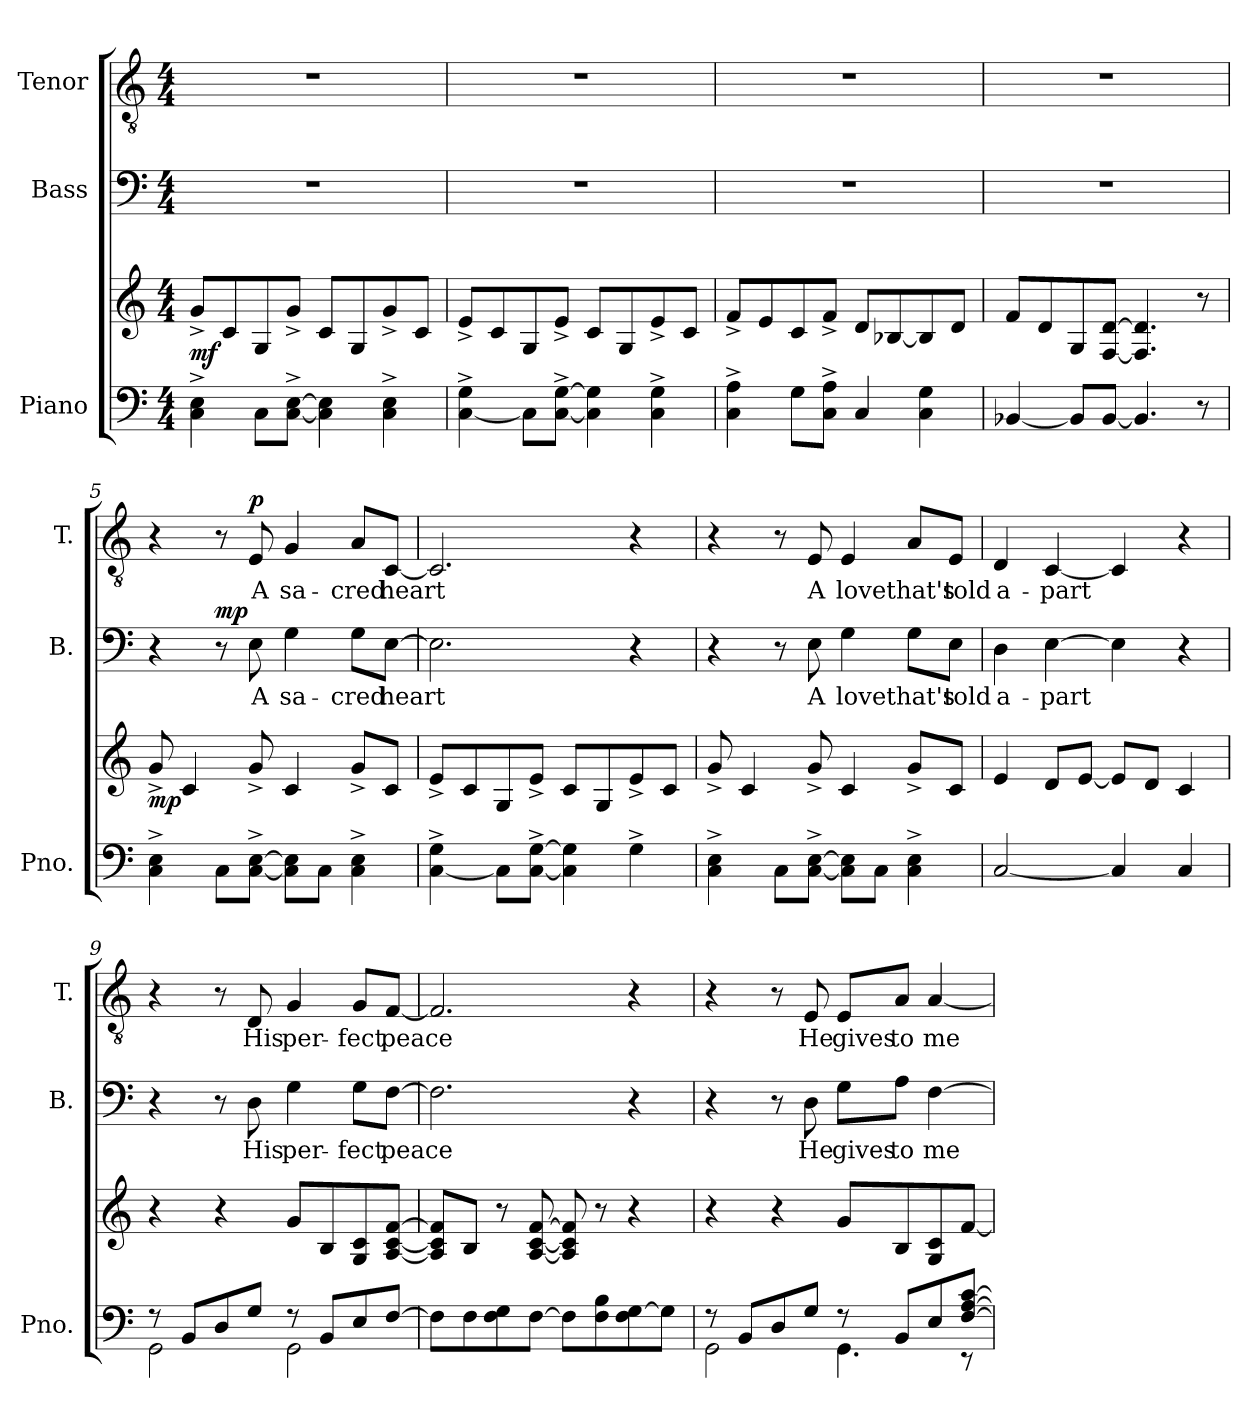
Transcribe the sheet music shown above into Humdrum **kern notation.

**kern	**kern	**dynam	**kern	**text	**dynam	**kern	**text	**dynam
*part3	*part3	*part3	*part2	*part2	*part2	*part1	*part1	*part1
*staff4	*staff3	*staff3/4	*staff2	*staff2	*staff2	*staff1	*staff1	*staff1
*I"Piano	*	*	*I"Bass	*	*	*I"Tenor	*	*
*I'Pno.	*	*	*I'B.	*	*	*I'T.	*	*
*clefF4	*clefG2	*	*clefF4	*	*	*clefGv2	*	*
*	*	*	*	*	*	*ITrd-7c-12	*	*
*k[]	*k[]	*	*k[]	*	*	*k[]	*	*
*M4/4	*M4/4	*	*M4/4	*	*	*M4/4	*	*
*MM100	*MM100	*	*MM100	*	*	*MM100	*	*
=1	=1	=1	=1	=1	=1	=1	=1	=1
!	!	!LO:DY:b	!	!	!	!	!	!
4C\^ 4E\^	8g^/L	mf	1r	.	.	1r	.	.
.	8c/	.	.	.	.	.	.	.
8C\L	8G/	.	.	.	.	.	.	.
[8C\^ [8E\^J	8g^/J	.	.	.	.	.	.	.
4C\] 4E\]	8c/L	.	.	.	.	.	.	.
.	8G/	.	.	.	.	.	.	.
4C\^ 4E\^	8g^/	.	.	.	.	.	.	.
.	8c/J	.	.	.	.	.	.	.
=2	=2	=2	=2	=2	=2	=2	=2	=2
[4C\^ 4G\^	8e^/L	.	1r	.	.	1r	.	.
.	8c/	.	.	.	.	.	.	.
8C\L]	8G/	.	.	.	.	.	.	.
[8C\^ [8G\^J	8e^/J	.	.	.	.	.	.	.
4C\] 4G\]	8c/L	.	.	.	.	.	.	.
.	8G/	.	.	.	.	.	.	.
4C\^ 4G\^	8e^/	.	.	.	.	.	.	.
.	8c/J	.	.	.	.	.	.	.
=3	=3	=3	=3	=3	=3	=3	=3	=3
4C\^ 4A\^	8f^/L	.	1r	.	.	1r	.	.
.	8e/	.	.	.	.	.	.	.
8G\L	8c/	.	.	.	.	.	.	.
8C\^ 8A\^J	8f^/J	.	.	.	.	.	.	.
4C/	8d/L	.	.	.	.	.	.	.
.	[8B-X/	.	.	.	.	.	.	.
4C\ 4G\	8B-/]	.	.	.	.	.	.	.
.	8d/J	.	.	.	.	.	.	.
=4	=4	=4	=4	=4	=4	=4	=4	=4
*^	*	*	*	*	*	*	*	*
[4BB-X/	2..ryy	8f/L	.	1r	.	.	1r	.	.
.	.	8d/	.	.	.	.	.	.	.
8BB-/L]	.	8G/	.	.	.	.	.	.	.
[8BB-/J	.	[8F/ [8d/J	.	.	.	.	.	.	.
4.BB-/]	.	4.F/] 4.d/]	.	.	.	.	.	.	.
8r	8ryy	8r	.	.	.	.	.	.	.
!!LO:LB:g=z
=5	=5	=5	=5	=5	=5	=5	=5	=5	=5
!	!	!	!LO:DY:b	!	!	!	!	!	!
*v	*v	*	*	*	*	*	*	*	*
4C\^ 4E\^	8g^/	mp	4r	.	.	4r	.	.
.	4c/	.	.	.	.	.	.	.
!	!	!	!	!	!LO:DY:a	!	!	!
8C\L	.	.	8r	.	mp	8r	.	.
!	!	!	!	!	!	!	!	!LO:DY:a
[8C\^ [8E\^J	8g^/	.	8E\	A	.	8e/	A	p
8C\] 8E\]L	4c/	.	4G\	sa-	.	4g/	sa-	.
8C\J	.	.	.	.	.	.	.	.
4C\^ 4E\^	8g^/L	.	8G\L	-cred	.	8a/L	-cred	.
.	8c/J	.	[8E\J	heart	.	[8c/J	heart	.
=6	=6	=6	=6	=6	=6	=6	=6	=6
[4C\^ 4G\^	8e^/L	.	2.E\]	.	.	2.c/]	.	.
.	8c/	.	.	.	.	.	.	.
8C\L]	8G/	.	.	.	.	.	.	.
[8C\^ [8G\^J	8e^/J	.	.	.	.	.	.	.
4C\] 4G\]	8c/L	.	.	.	.	.	.	.
.	8G/	.	.	.	.	.	.	.
4G^\	8e^/	.	4r	.	.	4r	.	.
.	8c/J	.	.	.	.	.	.	.
=7	=7	=7	=7	=7	=7	=7	=7	=7
4C\^ 4E\^	8g^/	.	4r	.	.	4r	.	.
.	4c/	.	.	.	.	.	.	.
8C\L	.	.	8r	.	.	8r	.	.
[8C\^ [8E\^J	8g^/	.	8E\	A	.	8e/	A	.
8C\] 8E\]L	4c/	.	4G\	love	.	4e/	love	.
8C\J	.	.	.	.	.	.	.	.
4C\^ 4E\^	8g^/L	.	8G\L	that's	.	8a/L	that's	.
.	8c/J	.	8E\J	told	.	8e/J	told	.
!!LO:PB:g=z
=8	=8	=8	=8	=8	=8	=8	=8	=8
[2C/	4e/	.	4D\	a-	.	4d/	a-	.
.	8d/L	.	[4E\	-part	.	[4c/	-part	.
.	[8e/J	.	.	.	.	.	.	.
4C/]	8e/L]	.	4E\]	.	.	4c/]	.	.
.	8d/J	.	.	.	.	.	.	.
4C/	4c/	.	4r	.	.	4r	.	.
!!LO:PB:g=z
=9	=9	=9	=9	=9	=9	=9	=9	=9
*^	*	*	*	*	*	*	*	*
8r	2GG\	4r	.	4r	.	.	4r	.	.
8BB/L	.	.	.	.	.	.	.	.	.
8D/	.	4r	.	8r	.	.	8r	.	.
8G/J	.	.	.	8D\	His	.	8d/	His	.
8r	2GG\	8g/L	.	4G\	per-	.	4g/	per-	.
8BB/L	.	8B/	.	.	.	.	.	.	.
8E/	.	8G/ 8c/	.	8G\L	-fect	.	8g/L	-fect	.
[8F/J	.	[8A/ [8c/ [8f/J	.	[8F\J	peace	.	[8f/J	peace	.
*v	*v	*	*	*	*	*	*	*	*
=10	=10	=10	=10	=10	=10	=10	=10	=10
8F\L]	8A/] 8c/] 8f/]L	.	2.F\]	.	.	2.f/]	.	.
8F\	8B/J	.	.	.	.	.	.	.
8F\ 8G\	8r	.	.	.	.	.	.	.
[8F\J	[8A/ [8c/ [8f/	.	.	.	.	.	.	.
8F\L]	8A/] 8c/] 8f/]	.	.	.	.	.	.	.
8F\ 8B\	8r	.	.	.	.	.	.	.
8F\ [8G\	4r	.	4r	.	.	4r	.	.
8G\J]	.	.	.	.	.	.	.	.
=11	=11	=11	=11	=11	=11	=11	=11	=11
*^	*	*	*	*	*	*	*	*
8r	2GG\	4r	.	4r	.	.	4r	.	.
8BB/L	.	.	.	.	.	.	.	.	.
8D/	.	4r	.	8r	.	.	8r	.	.
8G/J	.	.	.	8D\	He	.	8e/	He	.
8r	4.GG\	8g/L	.	8G\L	gives	.	8e/L	gives	.
8BB/L	.	8B/	.	8A\J	to	.	8a/J	to	.
8E/	.	8G/ 8c/	.	[4F\	me	.	[4a/	me	.
[8F/ [8A/ [8c/J	8r	[8f/J	.	.	.	.	.	.	.
*v	*v	*	*	*	*	*	*	*	*
=	=	=	=	=	=	=	=	=
*-	*-	*-	*-	*-	*-	*-	*-	*-
